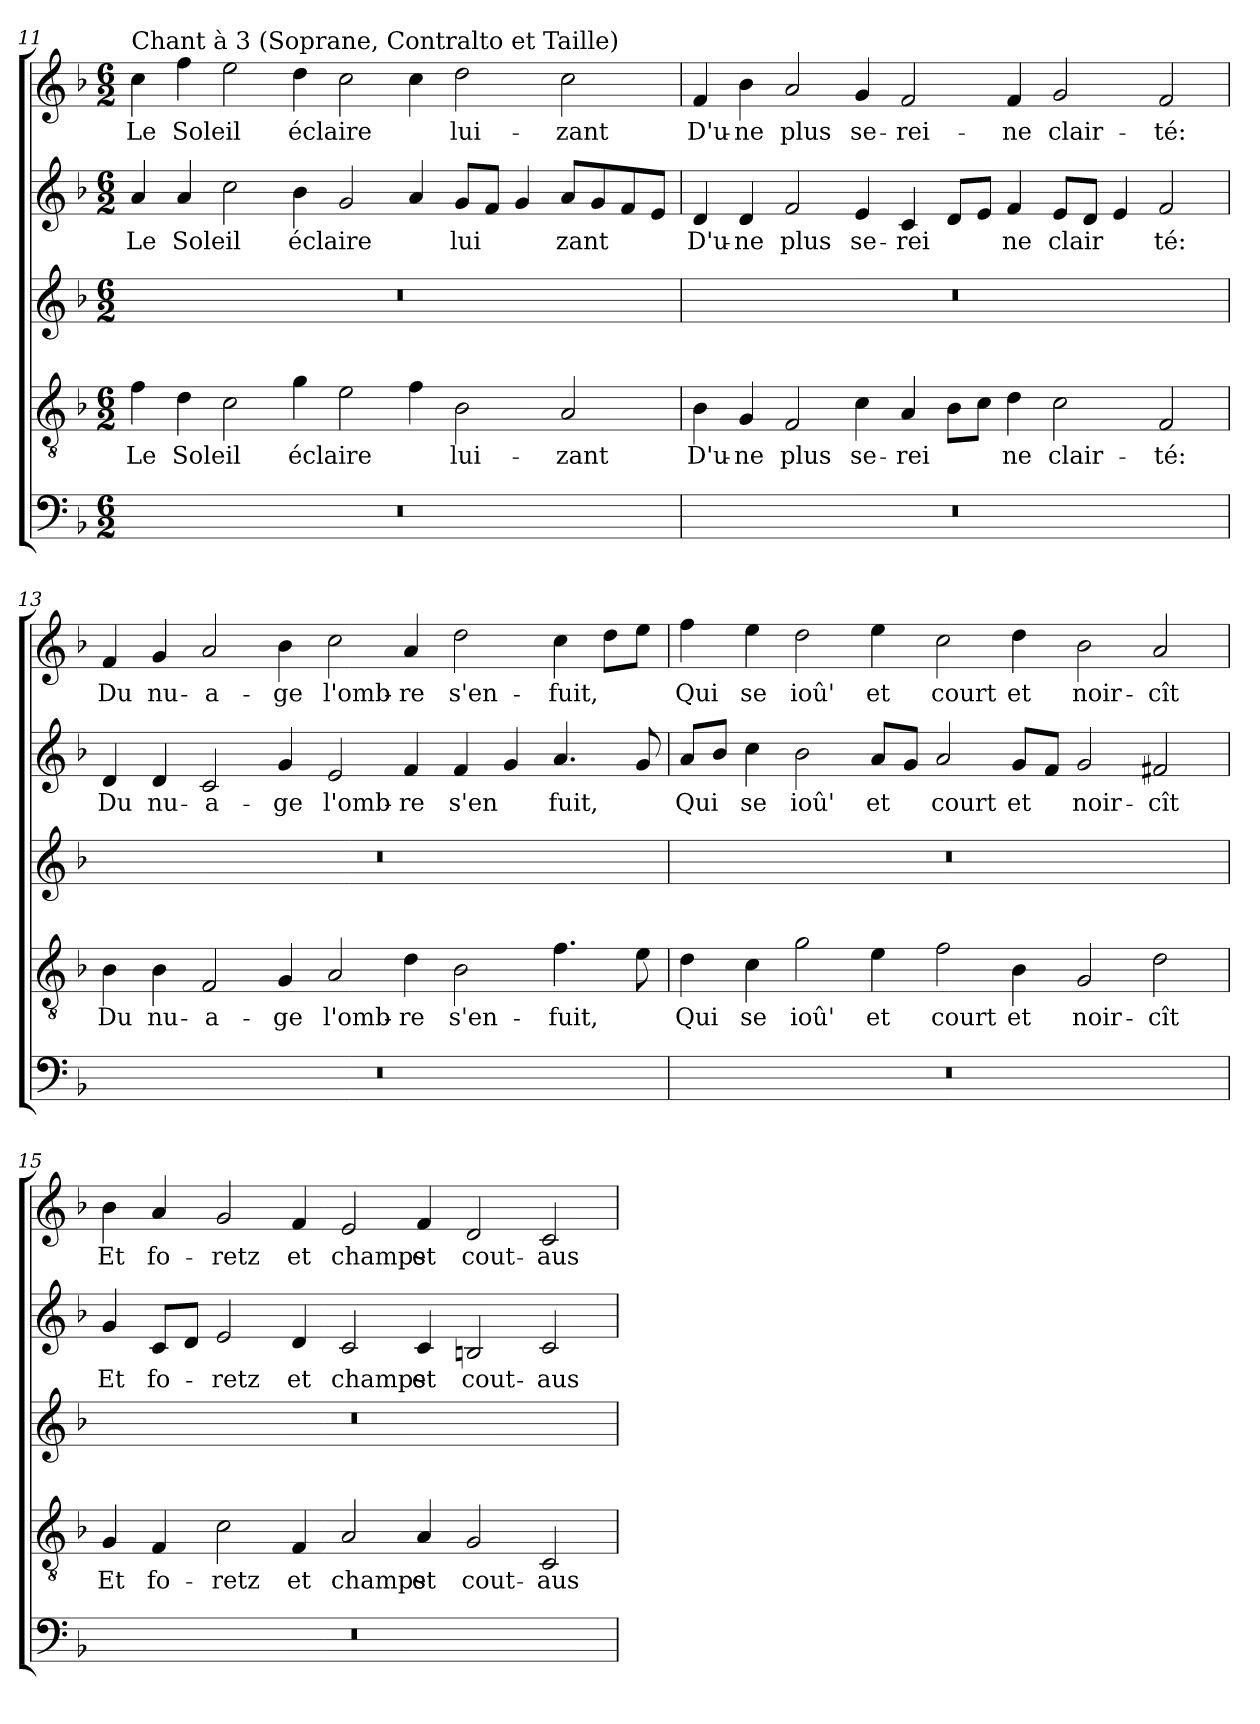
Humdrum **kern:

**kern	**kern	**text	**kern	**kern	**text	**kern	**text
*part5	*part4	*part4	*part3	*part2	*part2	*part1	*part1
*staff5	*staff4	*staff4	*staff3	*staff2	*staff2	*staff1	*staff1
!!LO:PB:g=z
*clefF4	*clefGv2	*	*clefG2	*clefG2	*	*clefG2	*
*k[b-]	*k[b-]	*	*k[b-]	*k[b-]	*	*k[b-]	*
*F:	*F:	*	*F:	*F:	*	*F:	*
*M6/2	*M6/2	*	*M6/2	*M6/2	*	*M6/2	*
=11	=11	=11	=11	=11	=11	=11	=11
!	!	!	!	!	!	!LO:TX:a:t=Chant à 3 (Soprane, Contralto et Taille)	!
!	!	!LO:LY:b	!	!	!LO:LY:b	!	!LO:LY:b
0.r	4f\	Le	0.r	4a/	Le	4cc\	Le
!	!	!LO:LY:b	!	!	!LO:LY:b	!	!LO:LY:b
.	4d\	Soleil	.	4a/	Soleil	4ff\	Soleil
.	2c\	.	.	2cc\	.	2ee\	.
!	!	!LO:LY:b	!	!	!LO:LY:b	!	!LO:LY:b
.	4g\	é­claire	.	4b-\	é­claire	4dd\	é­claire
.	2e\	.	.	2g/	.	2cc\	.
.	4f\	.	.	4a/	.	4cc\	.
!	!	!LO:LY:b	!	!	!LO:LY:b	!	!LO:LY:b
.	2B-\	lui-	.	8g/L	lui	2dd\	lui-
.	.	.	.	8f/J	.	.	.
.	.	.	.	4g/	.	.	.
!	!	!LO:LY:b	!	!	!LO:LY:b	!	!LO:LY:b
.	2A/	-zant	.	8a/L	zant	2cc\	-zant
.	.	.	.	8g/	.	.	.
.	.	.	.	8f/	.	.	.
.	.	.	.	8e/J	.	.	.
=12	=12	=12	=12	=12	=12	=12	=12
!	!	!LO:LY:b	!	!	!LO:LY:b	!	!LO:LY:b
0.r	4B-\	D'u-	0.r	4d/	D'u-	4f/	D'u-
!	!	!LO:LY:b	!	!	!LO:LY:b	!	!LO:LY:b
.	4G/	-ne	.	4d/	-ne	4b-\	-ne
!	!	!LO:LY:b	!	!	!LO:LY:b	!	!LO:LY:b
.	2F/	plus	.	2f/	plus	2a/	plus
!	!	!LO:LY:b	!	!	!LO:LY:b	!	!LO:LY:b
.	4c\	se-	.	4e/	se-	4g/	se-
!	!	!LO:LY:b	!	!	!LO:LY:b	!	!LO:LY:b
.	4A/	-rei	.	4c/	-rei	2f/	-rei-
.	8B-\L	.	.	8d/L	.	.	.
.	8c\J	.	.	8e/J	.	.	.
!	!	!LO:LY:b	!	!	!LO:LY:b	!	!LO:LY:b
.	4d\	ne	.	4f/	ne	4f/	-ne
!	!	!LO:LY:b	!	!	!LO:LY:b	!	!LO:LY:b
.	2c\	clair-	.	8e/L	clair	2g/	clair-
.	.	.	.	8d/J	.	.	.
.	.	.	.	4e/	.	.	.
!	!	!LO:LY:b	!	!	!LO:LY:b	!	!LO:LY:b
.	2F/	-té:	.	2f/	té:	2f/	-té:
=13	=13	=13	=13	=13	=13	=13	=13
!	!	!LO:LY:b	!	!	!LO:LY:b	!	!LO:LY:b
0.r	4B-\	Du	0.r	4d/	Du	4f/	Du
!	!	!LO:LY:b	!	!	!LO:LY:b	!	!LO:LY:b
.	4B-\	nu-	.	4d/	nu-	4g/	nu-
!	!	!LO:LY:b	!	!	!LO:LY:b	!	!LO:LY:b
.	2F/	-a-	.	2c/	-a-	2a/	-a-
!	!	!LO:LY:b	!	!	!LO:LY:b	!	!LO:LY:b
.	4G/	-ge	.	4g/	-ge	4b-\	-ge
!	!	!LO:LY:b	!	!	!LO:LY:b	!	!LO:LY:b
.	2A/	l'omb-	.	2e/	l'omb-	2cc\	l'omb-
!	!	!LO:LY:b	!	!	!LO:LY:b	!	!LO:LY:b
.	4d\	-re	.	4f/	-re	4a/	-re
!	!	!LO:LY:b	!	!	!LO:LY:b	!	!LO:LY:b
.	2B-\	s'en-	.	4f/	s'en	2dd\	s'en-
.	.	.	.	4g/	.	.	.
!	!	!LO:LY:b	!	!	!LO:LY:b	!	!LO:LY:b
.	4.f\	-fuit,	.	4.a/	fuit,	4cc\	-fuit,
.	.	.	.	.	.	8dd\L	.
.	8e\	.	.	8g/	.	8ee\J	.
!!LO:LB:g=z
=14	=14	=14	=14	=14	=14	=14	=14
!	!	!LO:LY:b	!	!	!LO:LY:b	!	!LO:LY:b
0.r	4d\	Qui	0.r	8a/L	Qui	4ff\	Qui
.	.	.	.	8b-/J	.	.	.
!	!	!LO:LY:b	!	!	!LO:LY:b	!	!LO:LY:b
.	4c\	se	.	4cc\	se	4ee\	se
!	!	!LO:LY:b	!	!	!LO:LY:b	!	!LO:LY:b
.	2g\	ioû'	.	2b-\	ioû'	2dd\	ioû'
!	!	!LO:LY:b	!	!	!LO:LY:b	!	!LO:LY:b
.	4e\	et	.	8a/L	et	4ee\	et
.	.	.	.	8g/J	.	.	.
!	!	!LO:LY:b	!	!	!LO:LY:b	!	!LO:LY:b
.	2f\	court	.	2a/	court	2cc\	court
!	!	!LO:LY:b	!	!	!LO:LY:b	!	!LO:LY:b
.	4B-\	et	.	8g/L	et	4dd\	et
.	.	.	.	8f/J	.	.	.
!	!	!LO:LY:b	!	!	!LO:LY:b	!	!LO:LY:b
.	2G/	noir-	.	2g/	noir-	2b-\	noir-
!	!	!LO:LY:b	!	!	!LO:LY:b	!	!LO:LY:b
.	2d\	-cît	.	2f#X/	-cît	2a/	-cît
=15	=15	=15	=15	=15	=15	=15	=15
!	!	!LO:LY:b	!	!	!LO:LY:b	!	!LO:LY:b
0.r	4G/	Et	0.r	4g/	Et	4b-\	Et
!	!	!LO:LY:b	!	!	!LO:LY:b	!	!LO:LY:b
.	4F/	fo-	.	8c/L	fo-	4a/	fo-
.	.	.	.	8d/J	.	.	.
!	!	!LO:LY:b	!	!	!LO:LY:b	!	!LO:LY:b
.	2c\	-retz	.	2e/	-retz	2g/	-retz
!	!	!LO:LY:b	!	!	!LO:LY:b	!	!LO:LY:b
.	4F/	et	.	4d/	et	4f/	et
!	!	!LO:LY:b	!	!	!LO:LY:b	!	!LO:LY:b
.	2A/	champs	.	2c/	champs	2e/	champs
!	!	!LO:LY:b	!	!	!LO:LY:b	!	!LO:LY:b
.	4A/	et	.	4c/	et	4f/	et
!	!	!LO:LY:b	!	!	!LO:LY:b	!	!LO:LY:b
.	2G/	cout-	.	2Bn/	cout-	2d/	cout-
!	!	!LO:LY:b	!	!	!LO:LY:b	!	!LO:LY:b
.	2C/	-aus	.	2c/	-aus	2c/	-aus
=	=	=	=	=	=	=	=
*-	*-	*-	*-	*-	*-	*-	*-
